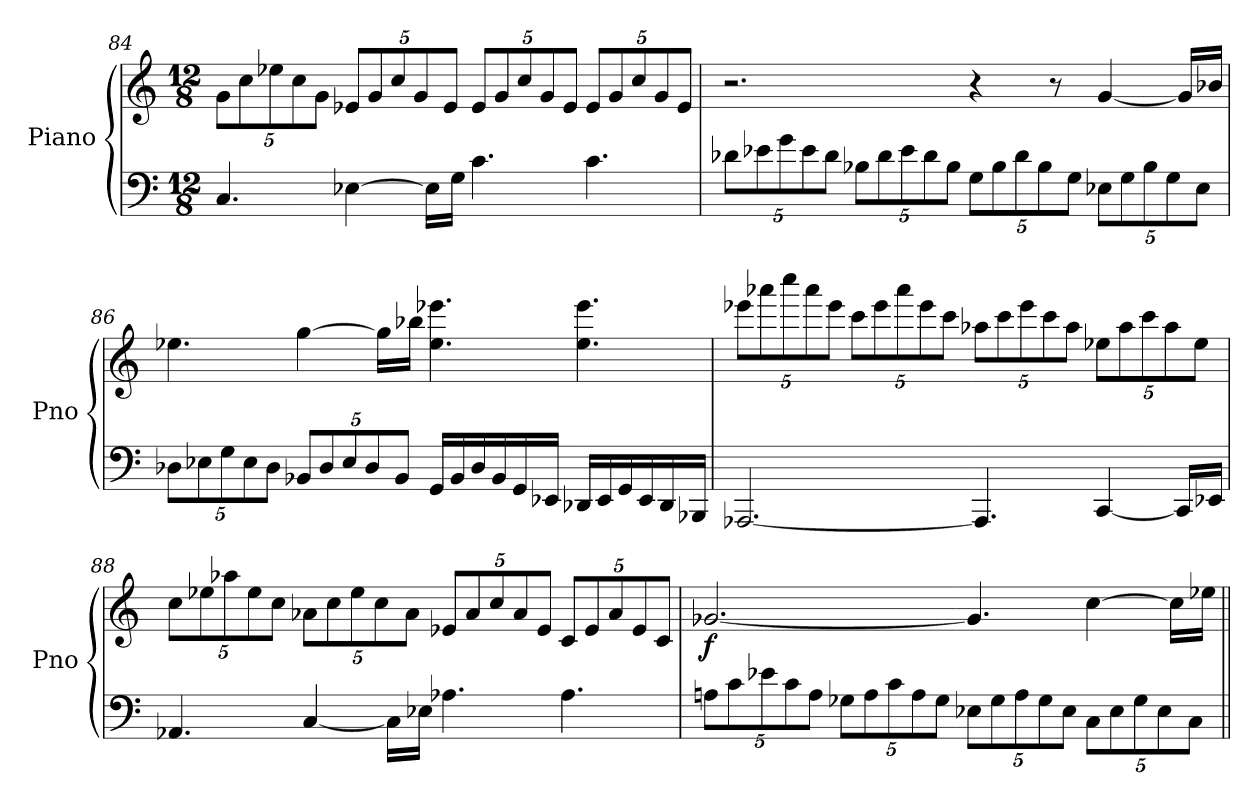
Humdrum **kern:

**kern	**kern	**dynam
*part1	*part1	*part1
*staff2	*staff1	*staff1/2
*I"Piano	*	*
*I'Pno	*	*
*clefF4	*clefG2	*
*k[]	*k[]	*
*C:	*C:	*
*M12/8	*M12/8	*
*	*Xbrackettup	*
=84	=84	=84
4.C/	40%3g\LL	.
.	40%3cc\	.
.	40%3ee-X\	.
.	40%3cc\	.
.	40%3g\JJ	.
[4E-X\	40%3e-X/LL	.
.	40%3g/	.
.	40%3cc/	.
.	40%3g/	.
16E-\LL]	.	.
.	40%3e-/JJ	.
16G\JJ	.	.
4.c\	40%3e-/LL	.
.	40%3g/	.
.	40%3cc/	.
.	40%3g/	.
.	40%3e-/JJ	.
4.c\	40%3e-/LL	.
.	40%3g/	.
.	40%3cc/	.
.	40%3g/	.
.	40%3e-/JJ	.
=85	=85	=85
*Xbrackettup	*	*
40%3d-X\LL	2.r	.
40%3e-X\	.	.
40%3g\	.	.
40%3e-\	.	.
40%3d-\JJ	.	.
40%3B-X\LL	.	.
40%3d-\	.	.
40%3e-\	.	.
40%3d-\	.	.
40%3B-\JJ	.	.
40%3G\LL	4r	.
40%3B-\	.	.
40%3d-\	.	.
40%3B-\	.	.
.	8r	.
40%3G\JJ	.	.
40%3E-X\LL	[4g/	.
40%3G\	.	.
40%3B-\	.	.
40%3G\	.	.
.	16g/LL]	.
40%3E-\JJ	.	.
.	16b-X/JJ	.
=86	=86	=86
40%3D-X\LL	4.ee-X\	.
40%3E-X\	.	.
40%3G\	.	.
40%3E-\	.	.
40%3D-\JJ	.	.
40%3BB-X/LL	[4gg\	.
40%3D-/	.	.
40%3E-/	.	.
40%3D-/	.	.
.	16gg\LL]	.
40%3BB-/JJ	.	.
.	16bb-X\JJ	.
16GG/LL	4.ee-\ 4.eee-X\	.
16BB-/	.	.
16D-/	.	.
16BB-/	.	.
16GG/	.	.
16EE-X/JJ	.	.
16DD-X/LL	4.ee-\ 4.eee-\	.
16EE-/	.	.
16GG/	.	.
16EE-/	.	.
16DD-/	.	.
16BBB-X/JJ	.	.
=87	=87	=87
[2.AAA-X/	40%3eee-X\LL	.
.	40%3aaa-X\	.
.	40%3cccc\	.
.	40%3aaa-\	.
.	40%3eee-\JJ	.
.	40%3ccc\LL	.
.	40%3eee-\	.
.	40%3aaa-\	.
.	40%3eee-\	.
.	40%3ccc\JJ	.
4.AAA-/]	40%3aa-X\LL	.
.	40%3ccc\	.
.	40%3eee-\	.
.	40%3ccc\	.
.	40%3aa-\JJ	.
[4CC/	40%3ee-X\LL	.
.	40%3aa-\	.
.	40%3ccc\	.
.	40%3aa-\	.
16CC/LL]	.	.
.	40%3ee-\JJ	.
16EE-X/JJ	.	.
=88	=88	=88
4.AA-X/	40%3cc\LL	.
.	40%3ee-X\	.
.	40%3aa-X\	.
.	40%3ee-\	.
.	40%3cc\JJ	.
[4C/	40%3a-X\LL	.
.	40%3cc\	.
.	40%3ee-\	.
.	40%3cc\	.
16C\LL]	.	.
.	40%3a-\JJ	.
16E-X\JJ	.	.
4.A-X\	40%3e-X/LL	.
.	40%3a-/	.
.	40%3cc/	.
.	40%3a-/	.
.	40%3e-/JJ	.
4.A-\	40%3c/LL	.
.	40%3e-/	.
.	40%3a-/	.
.	40%3e-/	.
.	40%3c/JJ	.
=89	=89	=89
!	!	!LO:DY:b
40%3An\LL	[2.g-X/	f
40%3c\	.	.
40%3e-X\	.	.
40%3c\	.	.
40%3A\JJ	.	.
40%3G-X\LL	.	.
40%3A\	.	.
40%3c\	.	.
40%3A\	.	.
40%3G-\JJ	.	.
40%3E-X\LL	4.g-/]	.
40%3G-\	.	.
40%3A\	.	.
40%3G-\	.	.
40%3E-\JJ	.	.
40%3C\LL	[4cc\	.
40%3E-\	.	.
40%3G-\	.	.
40%3E-\	.	.
.	16cc\LL]	.
40%3C\JJ	.	.
.	16ee-X\JJ	.
=||	=||	=||
*-	*-	*-
